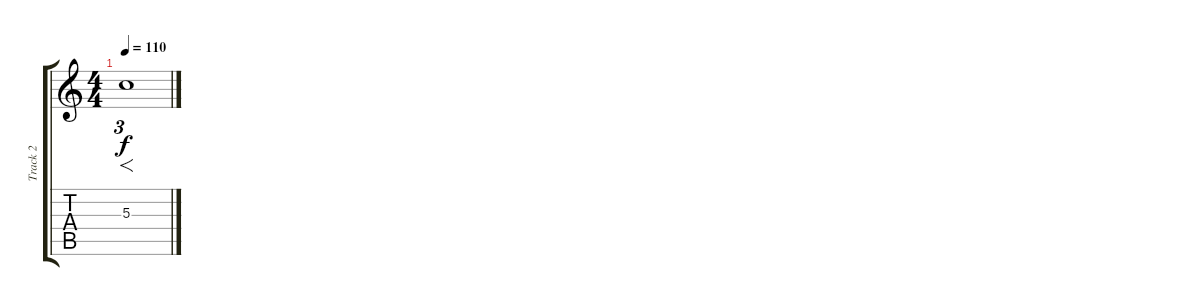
\track ("Track 2" "Track 2") {instrument distortionguitar}
\staff {score tabs}
\tuning (E4 B3 G3 D3 A2 E2) {hide}
\ts (4 4)
\tempo 110
\clef g2
\ks c
5.3.1{f tu (3 2) dy f}
